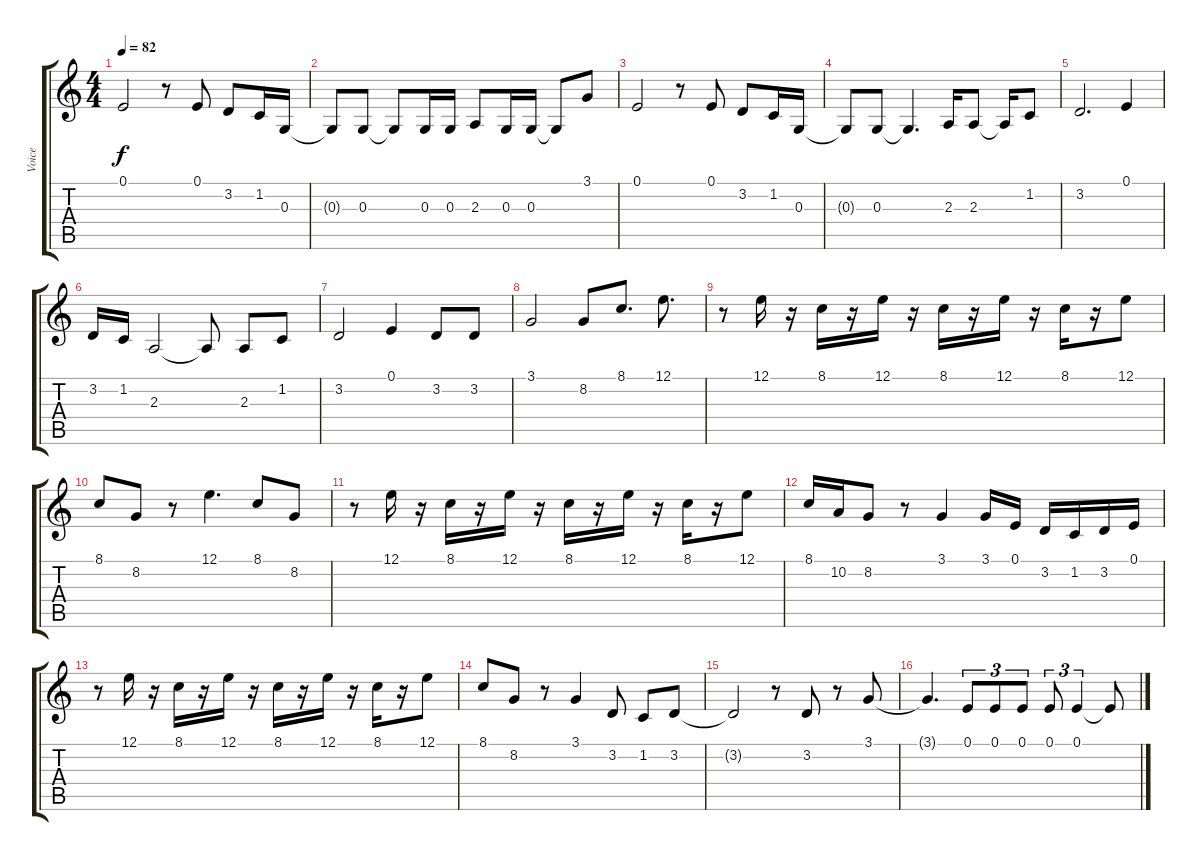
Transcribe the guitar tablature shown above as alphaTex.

\track ("Voice" "Voice") {instrument acousticgrandpiano}
\staff {score tabs}
\tuning (E4 B3 G3 D3 A2 E2) {hide}
\ts (4 4)
\tempo 82
\clef g2
\ks c
0.1.2{dy f} r.8 0.1.8 3.2.8 1.2.16 0.3.16 |
0.3{t}.8 0.3.8 0.3{t}.8 0.3.16 0.3.16 2.3.8 0.3.16 0.3.16 0.3{t}.8 3.1.8 |
0.1.2 r.8 0.1.8 3.2.8 1.2.16 0.3.16 |
0.3{t}.8 0.3.8 0.3{t}.4{d} 2.3.16 2.3.8 2.3{t}.16 1.2.8 |
3.2.2{d} 0.1.4 |
3.2.16 1.2.16 2.3.2 2.3{t}.8 2.3.8 1.2.8 |
3.2.2 0.1.4 3.2.8 3.2.8 |
3.1.2 8.2.8 8.1.8{d} 12.1.8{d} |
r.8 12.1.16 r.16 8.1.16 r.16 12.1.16 r.16 8.1.16 r.16 12.1.16 r.16 8.1.16 r.16 12.1.8 |
8.1.8 8.2.8 r.8 12.1.4{d} 8.1.8 8.2.8 |
r.8 12.1.16 r.16 8.1.16 r.16 12.1.16 r.16 8.1.16 r.16 12.1.16 r.16 8.1.16 r.16 12.1.8 |
8.1.16 10.2.16 8.2.8 r.8 3.1.4 3.1.16 0.1.16 3.2.16 1.2.16 3.2.16 0.1.16 |
r.8 12.1.16 r.16 8.1.16 r.16 12.1.16 r.16 8.1.16 r.16 12.1.16 r.16 8.1.16 r.16 12.1.8 |
8.1.8 8.2.8 r.8 3.1.4 3.2.8 1.2.8 3.2.8 |
3.2{t}.2 r.8 3.2.8 r.8 3.1.8 |
3.1{t}.4{d} 0.1.8{tu (3 2)} 0.1.8{tu (3 2)} 0.1.8{tu (3 2)} 0.1.8{tu (3 2)} 0.1.4{tu (3 2)} 0.1{t}.8
